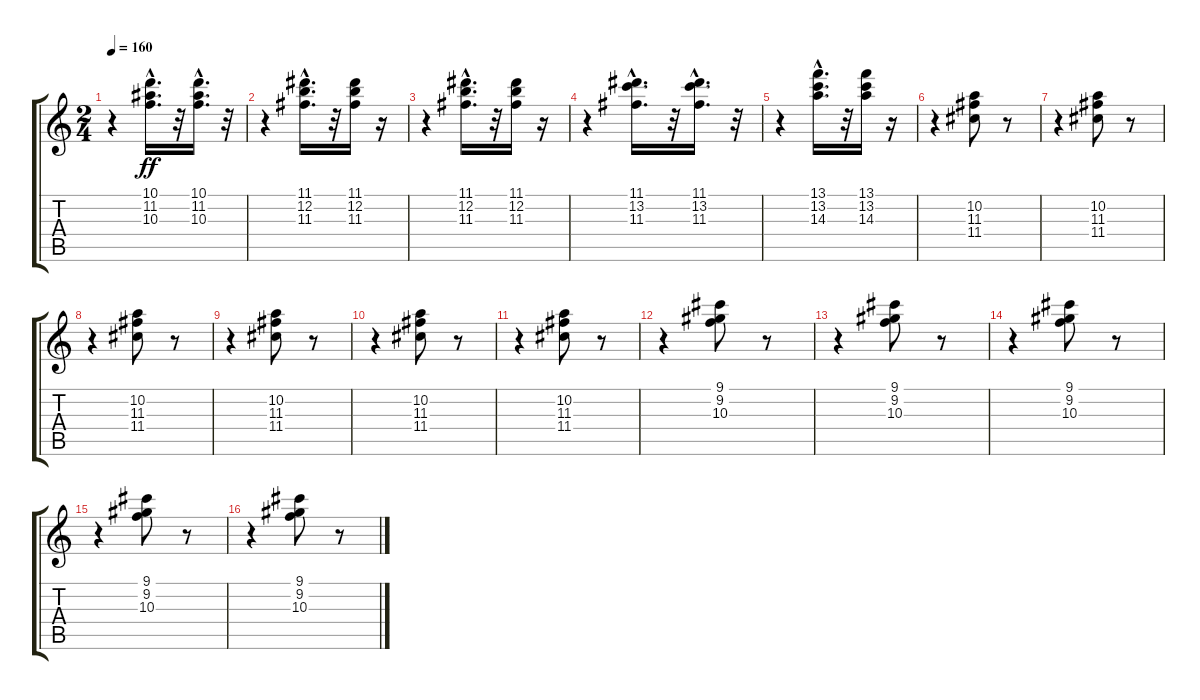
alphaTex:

\track "" {instrument acousticguitarsteel}
\staff {score tabs}
\tuning (E4 B3 G3 D3 A2 E2) {hide}
\ts (2 4)
\tempo 160
\clef g2
\ks c
r.4{dy ff} (10.1{hac} 11.2{hac} 10.3{hac}).16{d} r.32 (10.1{hac} 11.2 10.3).16{d} r.32 |
r.4 (11.1{hac} 12.2{hac} 11.3{hac}).16{d} r.32 (11.1 12.2 11.3).16 r.16 |
r.4 (11.1{hac} 12.2{hac} 11.3{hac}).16{d} r.32 (11.1 12.2 11.3).16 r.16 |
r.4 (11.1{hac} 13.2{hac} 11.3).16{d} r.32 (11.1{hac} 13.2 11.3).16{d} r.32 |
r.4 (13.1{hac} 13.2{hac} 14.3{hac}).16{d} r.32 (13.1 13.2 14.3).16 r.16 |
r.4 (10.2 11.3 11.4).8 r.8 |
r.4 (10.2 11.3 11.4).8 r.8 |
r.4 (10.2 11.3 11.4).8 r.8 |
r.4 (10.2 11.3 11.4).8 r.8 |
r.4 (10.2 11.3 11.4).8 r.8 |
r.4 (10.2 11.3 11.4).8 r.8 |
r.4 (9.1 9.2 10.3).8 r.8 |
r.4 (9.1 9.2 10.3).8 r.8 |
r.4 (9.1 9.2 10.3).8 r.8 |
r.4 (9.1 9.2 10.3).8 r.8 |
r.4 (9.1 9.2 10.3).8 r.8
